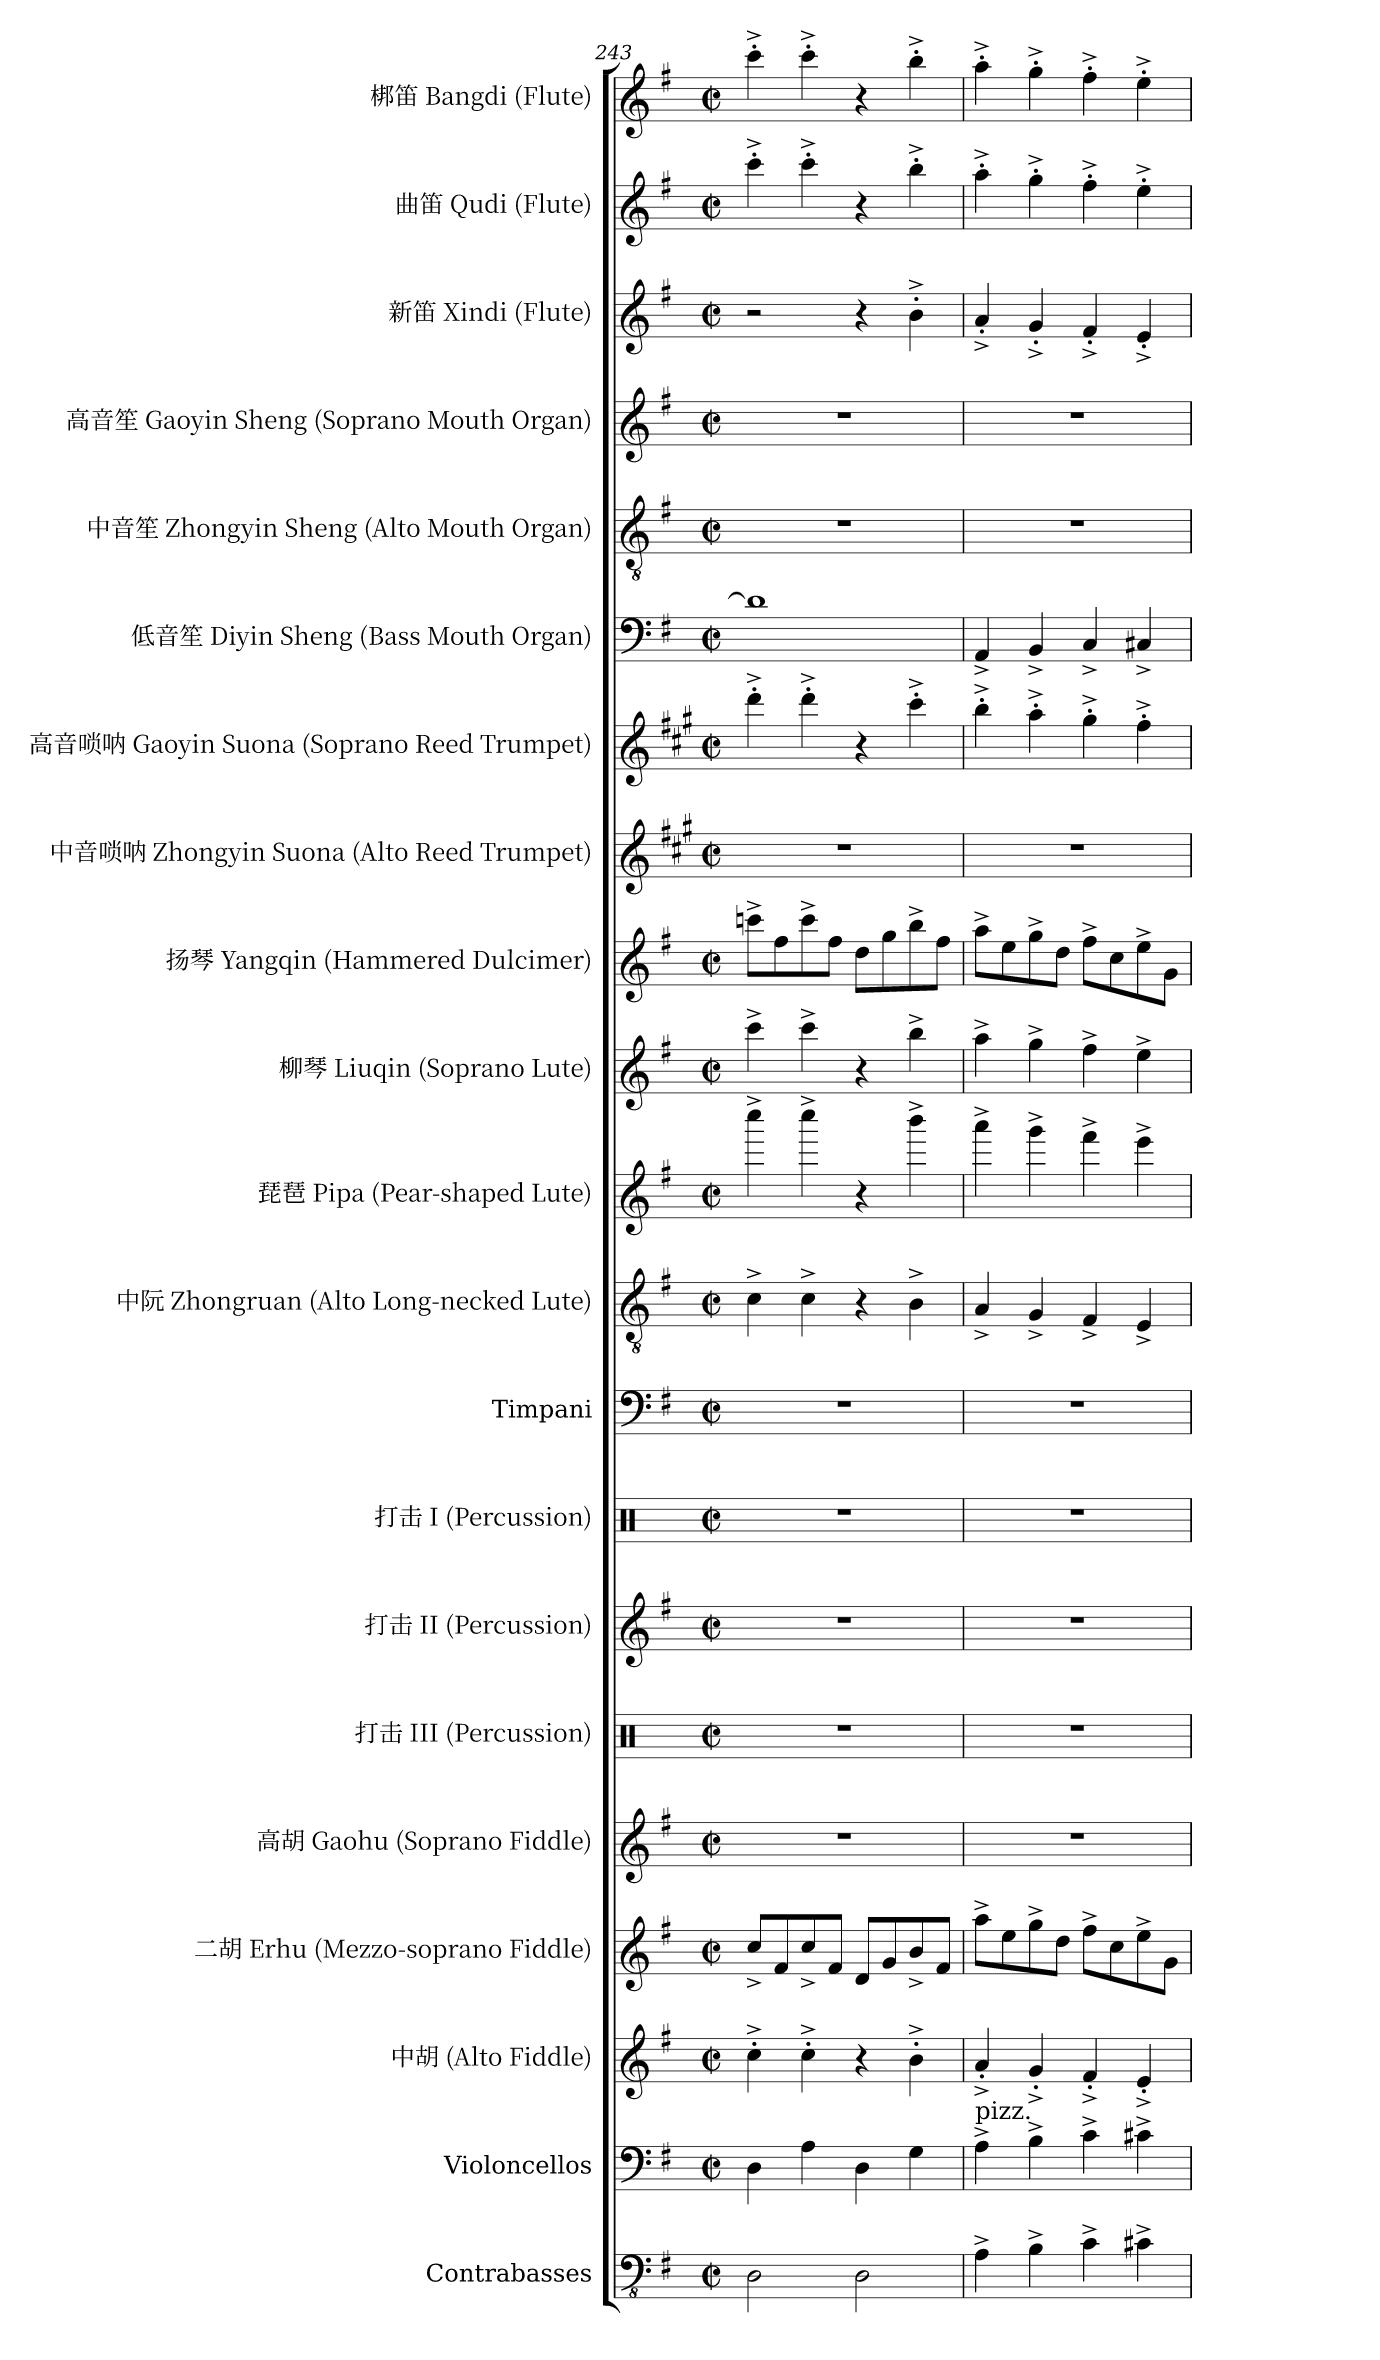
**kern	**kern	**kern	**kern	**kern	**kern	**kern	**kern	**kern	**kern	**kern	**kern	**kern	**kern	**kern	**kern	**kern	**kern	**kern	**kern	**kern
*part21	*part20	*part19	*part18	*part17	*part16	*part15	*part14	*part13	*part12	*part11	*part10	*part9	*part8	*part7	*part6	*part5	*part4	*part3	*part2	*part1
*staff21	*staff20	*staff19	*staff18	*staff17	*staff16	*staff15	*staff14	*staff13	*staff12	*staff11	*staff10	*staff9	*staff8	*staff7	*staff6	*staff5	*staff4	*staff3	*staff2	*staff1
*I"Contrabasses	*I"Violoncellos	*I"中胡 (Alto Fiddle)	*I"二胡 Erhu (Mezzo-soprano Fiddle)	*I"高胡 Gaohu (Soprano Fiddle)	*I"打击 III (Percussion)	*I"打击 II (Percussion)	*I"打击 I (Percussion)	*I"Timpani	*I"中阮 Zhongruan (Alto Long-necked Lute)	*I"琵琶 Pipa (Pear-shaped Lute)	*I"柳琴 Liuqin (Soprano Lute)	*I"扬琴 Yangqin  (Hammered Dulcimer)	*I"中音唢呐 Zhongyin Suona (Alto Reed Trumpet)	*I"高音唢呐 Gaoyin Suona (Soprano Reed Trumpet)	*I"低音笙 Diyin Sheng (Bass Mouth Organ)	*I"中音笙 Zhongyin Sheng (Alto Mouth Organ)	*I"高音笙 Gaoyin Sheng (Soprano Mouth Organ)	*I"新笛 Xindi (Flute)	*I"曲笛 Qudi (Flute)	*I"梆笛 Bangdi (Flute)
*I'Cbs.	*I'Vcs.	*	*	*	*I'打击 III	*I'打击 II	*I'打击 I	*I'Timp.	*	*	*	*	*	*	*	*	*	*	*	*
*clefFv4	*clefF4	*clefG2	*clefG2	*clefG2	*clefX	*clefG2	*clefX	*clefF4	*clefGv2	*clefG2	*clefG2	*clefG2	*clefG2	*clefG2	*clefF4	*clefGv2	*clefG2	*clefG2	*clefG2	*clefG2
*	*	*	*	*	*	*	*	*	*	*ITrd7c12	*	*	*ITrd1c2	*ITrd1c2	*	*	*	*	*	*
*k[f#]	*k[f#]	*k[f#]	*k[f#]	*k[f#]	*k[]	*k[f#]	*k[]	*k[f#]	*k[f#]	*k[f#]	*k[f#]	*k[f#]	*k[f#]	*k[f#]	*k[f#]	*k[f#]	*k[f#]	*k[f#]	*k[f#]	*k[f#]
*M2/2	*M2/2	*M2/2	*M2/2	*M2/2	*M2/2	*M2/2	*M2/2	*M2/2	*M2/2	*M2/2	*M2/2	*M2/2	*M2/2	*M2/2	*M2/2	*M2/2	*M2/2	*M2/2	*M2/2	*M2/2
*met(c|)	*met(c|)	*met(c|)	*met(c|)	*met(c|)	*met(c|)	*met(c|)	*met(c|)	*met(c|)	*met(c|)	*met(c|)	*met(c|)	*met(c|)	*met(c|)	*met(c|)	*met(c|)	*met(c|)	*met(c|)	*met(c|)	*met(c|)	*met(c|)
=243	=243	=243	=243	=243	=243	=243	=243	=243	=243	=243	=243	=243	=243	=243	=243	=243	=243	=243	=243	=243
2DD\	4D\	4cc'^\	8cc^/L	1r	1r	1r	1r	1r	4c^\	4ccc^\	4ccc^\	8cccn^\L	1r	4ccc'^\	1d]	1r	1r	2r	4ccc'^\	4ccc'^\
.	.	.	8f#/	.	.	.	.	.	.	.	.	8ff#\	.	.	.	.	.	.	.	.
.	4A\	4cc'^\	8cc^/	.	.	.	.	.	4c^\	4ccc^\	4ccc^\	8ccc^\	.	4ccc'^\	.	.	.	.	4ccc'^\	4ccc'^\
.	.	.	8f#/J	.	.	.	.	.	.	.	.	8ff#\J	.	.	.	.	.	.	.	.
2DD\	4D\	4r	8d/L	.	.	.	.	.	4r	4r	4r	8dd\L	.	4r	.	.	.	4r	4r	4r
.	.	.	8g/	.	.	.	.	.	.	.	.	8gg\	.	.	.	.	.	.	.	.
.	4G\	4b'^\	8b^/	.	.	.	.	.	4B^\	4bb^\	4bb^\	8bb^\	.	4bb'^\	.	.	.	4b'^\	4bb'^\	4bb'^\
.	.	.	8f#/J	.	.	.	.	.	.	.	.	8ff#\J	.	.	.	.	.	.	.	.
=244	=244	=244	=244	=244	=244	=244	=244	=244	=244	=244	=244	=244	=244	=244	=244	=244	=244	=244	=244	=244
!	!LO:TX:a:t=pizz.	!	!	!	!	!	!	!	!	!	!	!	!	!	!	!	!	!	!	!
4AA^\	4A^\	4a'^/	8aa^\L	1r	1r	1r	1r	1r	4A^/	4aa^\	4aa^\	8aa^\L	1r	4aa'^\	4AA^/	1r	1r	4a'^/	4aa'^\	4aa'^\
.	.	.	8ee\	.	.	.	.	.	.	.	.	8ee\	.	.	.	.	.	.	.	.
4BB^\	4B^\	4g'^/	8gg^\	.	.	.	.	.	4G^/	4gg^\	4gg^\	8gg^\	.	4gg'^\	4BB^/	.	.	4g'^/	4gg'^\	4gg'^\
.	.	.	8dd\J	.	.	.	.	.	.	.	.	8dd\J	.	.	.	.	.	.	.	.
4C^\	4c^\	4f#'^/	8ff#^\L	.	.	.	.	.	4F#^/	4ff#^\	4ff#^\	8ff#^\L	.	4ff#'^\	4C^/	.	.	4f#'^/	4ff#'^\	4ff#'^\
.	.	.	8cc\	.	.	.	.	.	.	.	.	8cc\	.	.	.	.	.	.	.	.
4C#X^\	4c#X^\	4e'^/	8ee^\	.	.	.	.	.	4E^/	4ee^\	4ee^\	8ee^\	.	4ee'^\	4C#X^/	.	.	4e'^/	4ee'^\	4ee'^\
.	.	.	8g\J	.	.	.	.	.	.	.	.	8g\J	.	.	.	.	.	.	.	.
=	=	=	=	=	=	=	=	=	=	=	=	=	=	=	=	=	=	=	=	=
*-	*-	*-	*-	*-	*-	*-	*-	*-	*-	*-	*-	*-	*-	*-	*-	*-	*-	*-	*-	*-
